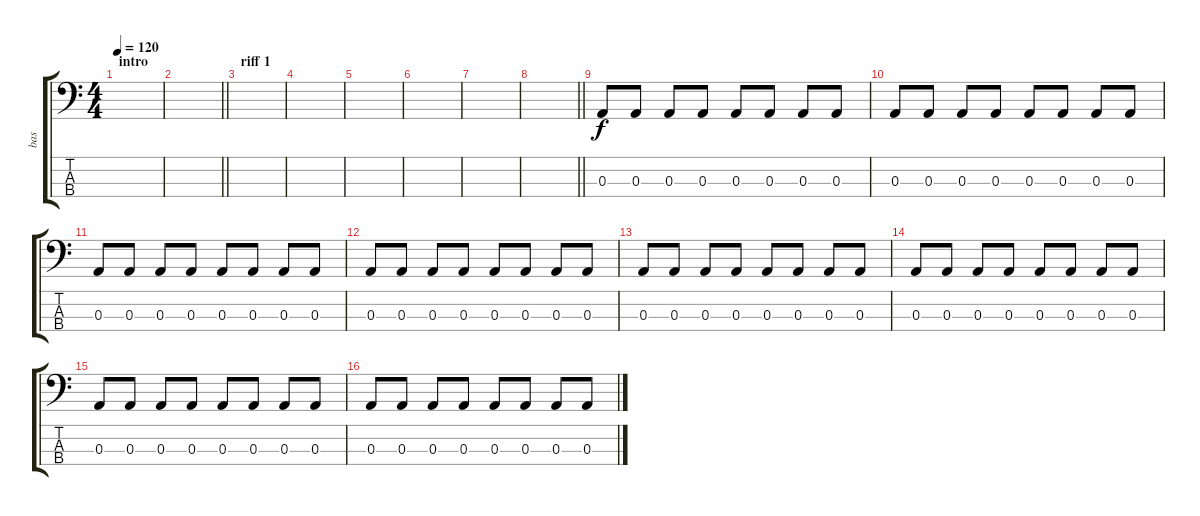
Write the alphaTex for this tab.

\track ("bas" "bas") {instrument electricbassfinger}
\staff {score tabs}
\tuning (G2 D2 A1 E1) {hide}
\ts (4 4)
\section ("" "intro")
\tempo 120
\clef f4
\ks c
|
\barLineRight lightlight
|
\section ("" "riff 1")
|
|
|
|
|
\barLineRight lightlight
|
0.3.8 0.3.8 0.3.8 0.3.8 0.3.8 0.3.8 0.3.8 0.3.8 |
0.3.8 0.3.8 0.3.8 0.3.8 0.3.8 0.3.8 0.3.8 0.3.8 |
0.3.8 0.3.8 0.3.8 0.3.8 0.3.8 0.3.8 0.3.8 0.3.8 |
0.3.8 0.3.8 0.3.8 0.3.8 0.3.8 0.3.8 0.3.8 0.3.8 |
0.3.8 0.3.8 0.3.8 0.3.8 0.3.8 0.3.8 0.3.8 0.3.8 |
0.3.8 0.3.8 0.3.8 0.3.8 0.3.8 0.3.8 0.3.8 0.3.8 |
0.3.8 0.3.8 0.3.8 0.3.8 0.3.8 0.3.8 0.3.8 0.3.8 |
0.3.8 0.3.8 0.3.8 0.3.8 0.3.8 0.3.8 0.3.8 0.3.8
